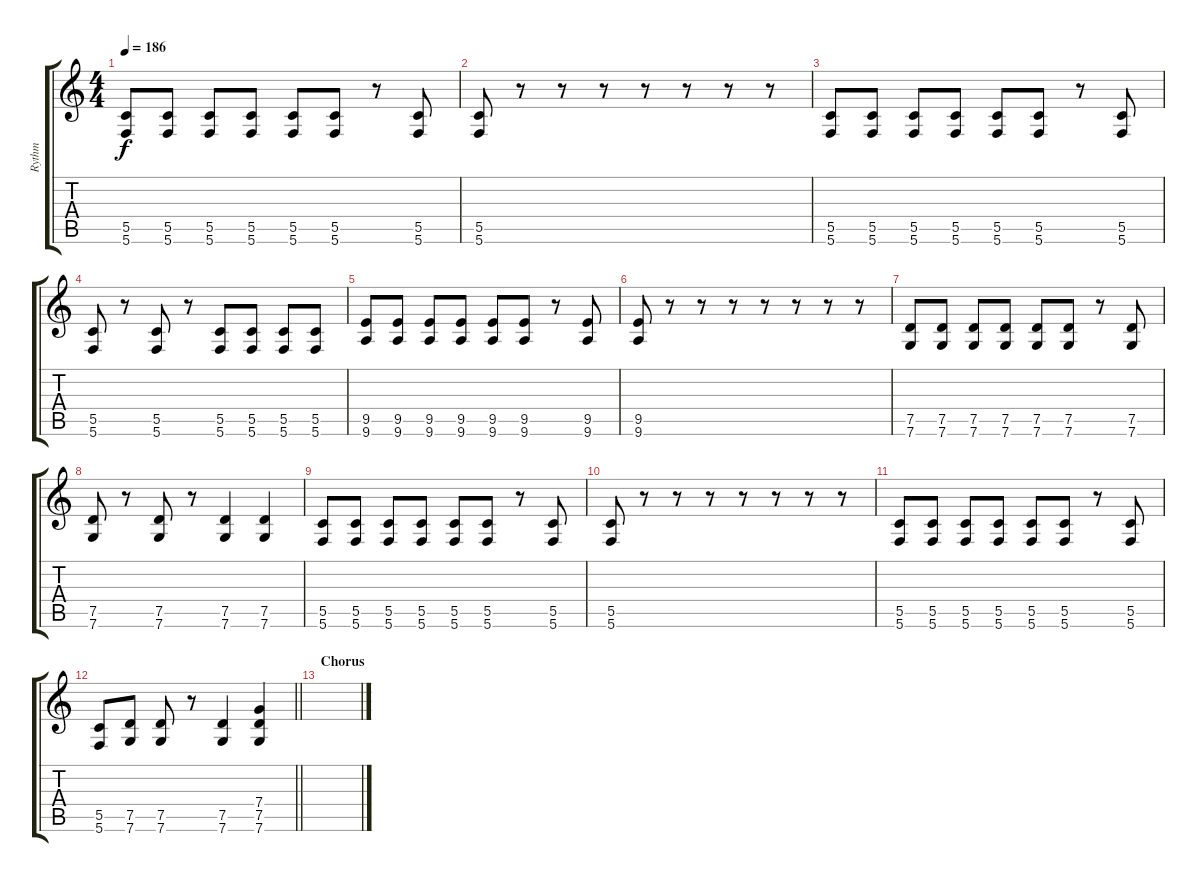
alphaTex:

\track ("Rythm" "Rythm") {instrument overdrivenguitar}
\staff {score tabs}
\tuning (D4 A3 F3 C3 G2 C2) {hide}
\ts (4 4)
\tempo 186
\clef g2
\ks c
(5.5 5.6).8{dy f} (5.5 5.6).8 (5.5 5.6).8 (5.5 5.6).8 (5.5 5.6).8 (5.5 5.6).8 r.8 (5.5 5.6).8 |
(5.5 5.6).8 r.8 r.8 r.8 r.8 r.8 r.8 r.8 |
(5.5 5.6).8 (5.5 5.6).8 (5.5 5.6).8 (5.5 5.6).8 (5.5 5.6).8 (5.5 5.6).8 r.8 (5.5 5.6).8 |
(5.5 5.6).8 r.8 (5.5 5.6).8 r.8 (5.5 5.6).8 (5.5 5.6).8 (5.5 5.6).8 (5.5 5.6).8 |
(9.5 9.6).8 (9.5 9.6).8 (9.5 9.6).8 (9.5 9.6).8 (9.5 9.6).8 (9.5 9.6).8 r.8 (9.5 9.6).8 |
(9.5 9.6).8 r.8 r.8 r.8 r.8 r.8 r.8 r.8 |
(7.5 7.6).8 (7.5 7.6).8 (7.5 7.6).8 (7.5 7.6).8 (7.5 7.6).8 (7.5 7.6).8 r.8 (7.5 7.6).8 |
(7.5 7.6).8 r.8 (7.5 7.6).8 r.8 (7.5 7.6).4 (7.5 7.6).4 |
(5.5 5.6).8 (5.5 5.6).8 (5.5 5.6).8 (5.5 5.6).8 (5.5 5.6).8 (5.5 5.6).8 r.8 (5.5 5.6).8 |
(5.5 5.6).8 r.8 r.8 r.8 r.8 r.8 r.8 r.8 |
(5.5 5.6).8 (5.5 5.6).8 (5.5 5.6).8 (5.5 5.6).8 (5.5 5.6).8 (5.5 5.6).8 r.8 (5.5 5.6).8 |
\barLineRight lightlight
(5.5 5.6).8 (7.5 7.6).8 (7.5 7.6).8 r.8 (7.5 7.6).4 (7.4 7.5 7.6).4 |
\section ("" "Chorus")
